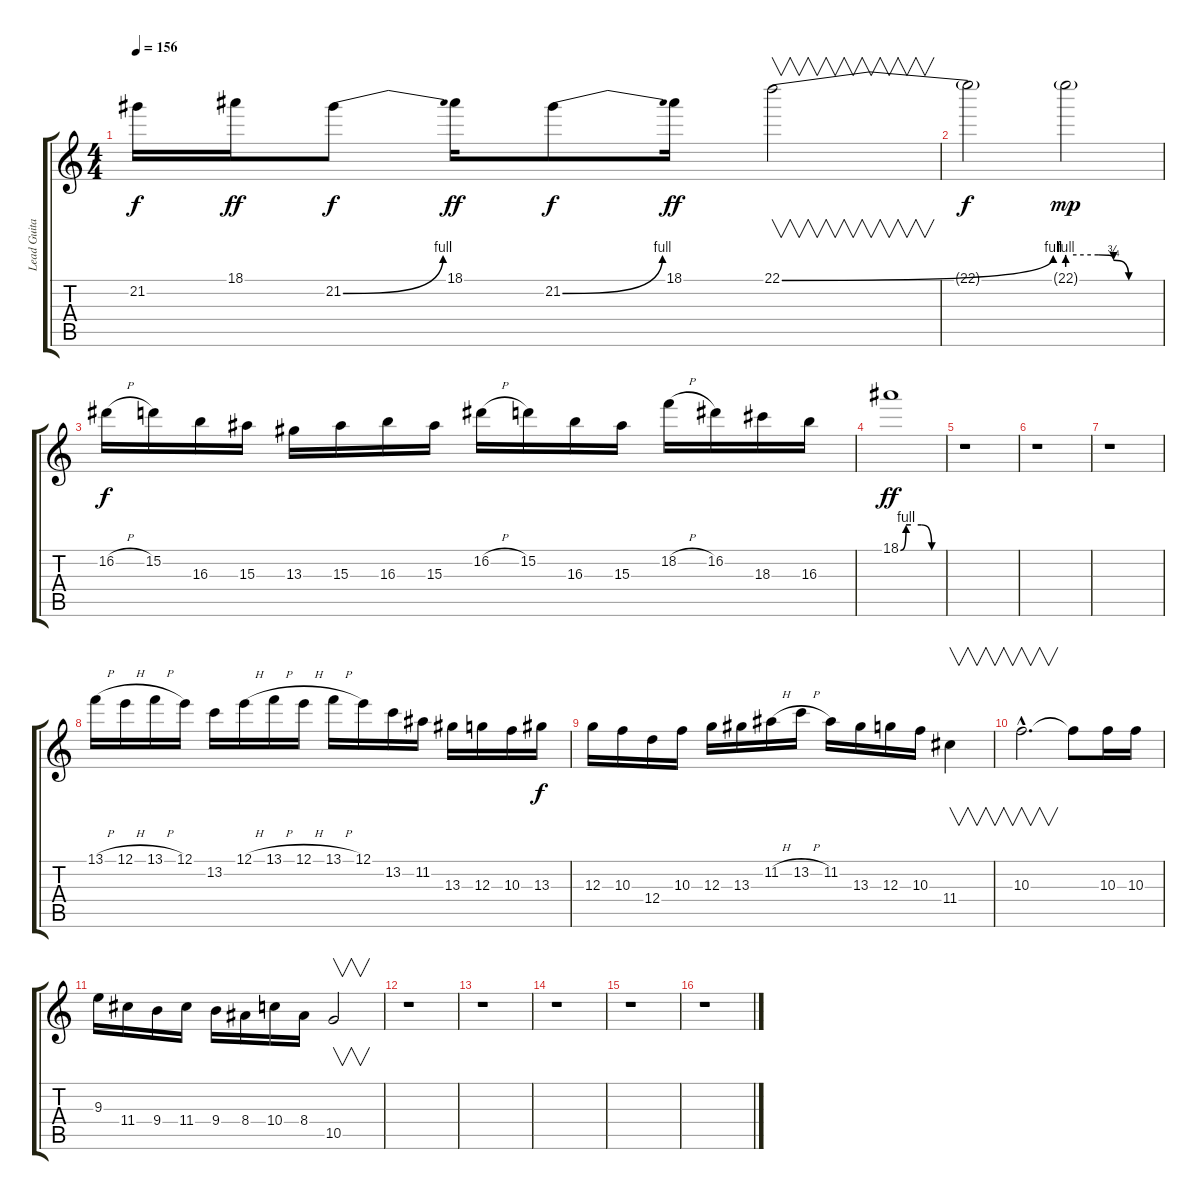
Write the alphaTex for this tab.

\track ("Lead Guitar II" "Lead Guita") {instrument distortionguitar}
\staff {score tabs}
\tuning (E4 B3 G3 D3 A2 E2) {hide}
\ts (4 4)
\tempo 156
\clef g2
\ks c
21.2{t}.16{dy f} 18.1.16{dy ff} 21.2{be (bend 0 0 60 4)}.8{dy f} 18.1.16{dy ff} 21.2{be (bend 0 0 60 4)}.8{dy f} 18.1.16{dy ff} 22.1{be (bend 0 0 60 4)}.2{v} |
22.1{t}.2{dy f} 22.1{be (custom 0 4 20 4 30 3 40 0 60 0) g}.2{dy mp} |
16.2{h}.16{dy f} 15.2.16 16.3.16 15.3.16 13.3.16 15.3.16 16.3.16 15.3.16 16.2{h}.16 15.2.16 16.3.16 15.3.16 18.2{h}.16 16.2.16 18.3.16 16.3.16 |
18.1{be (custom 0 0 8 4 15 4 30 4 45 0 60 0)}.1{dy ff} |
r.1 |
r.1 |
r.1 |
13.1{h}.16 12.1{h}.16 13.1{h}.16 12.1.16 13.2.16 12.1{h}.16 13.1{h}.16 12.1{h}.16 13.1{h}.16 12.1.16 13.2.16 11.2.16 13.3.16 12.3.16 10.3.16 13.3.16{dy f} |
12.3.16 10.3.16 12.4.16 10.3.16 12.3.16 13.3.16 11.2{h}.16 13.2{h}.16 11.2.16 13.3.16 12.3.16 10.3.16 11.4.4{v} |
10.3{hac}.2{v d} 10.3{t}.8 10.3.16 10.3.16 |
9.3.16 11.4.16 9.4.16 11.4.16 9.4.16 8.4.16 10.4.16 8.4.16 10.5.2{v} |
r.1 |
r.1 |
r.1 |
r.1 |
r.1
